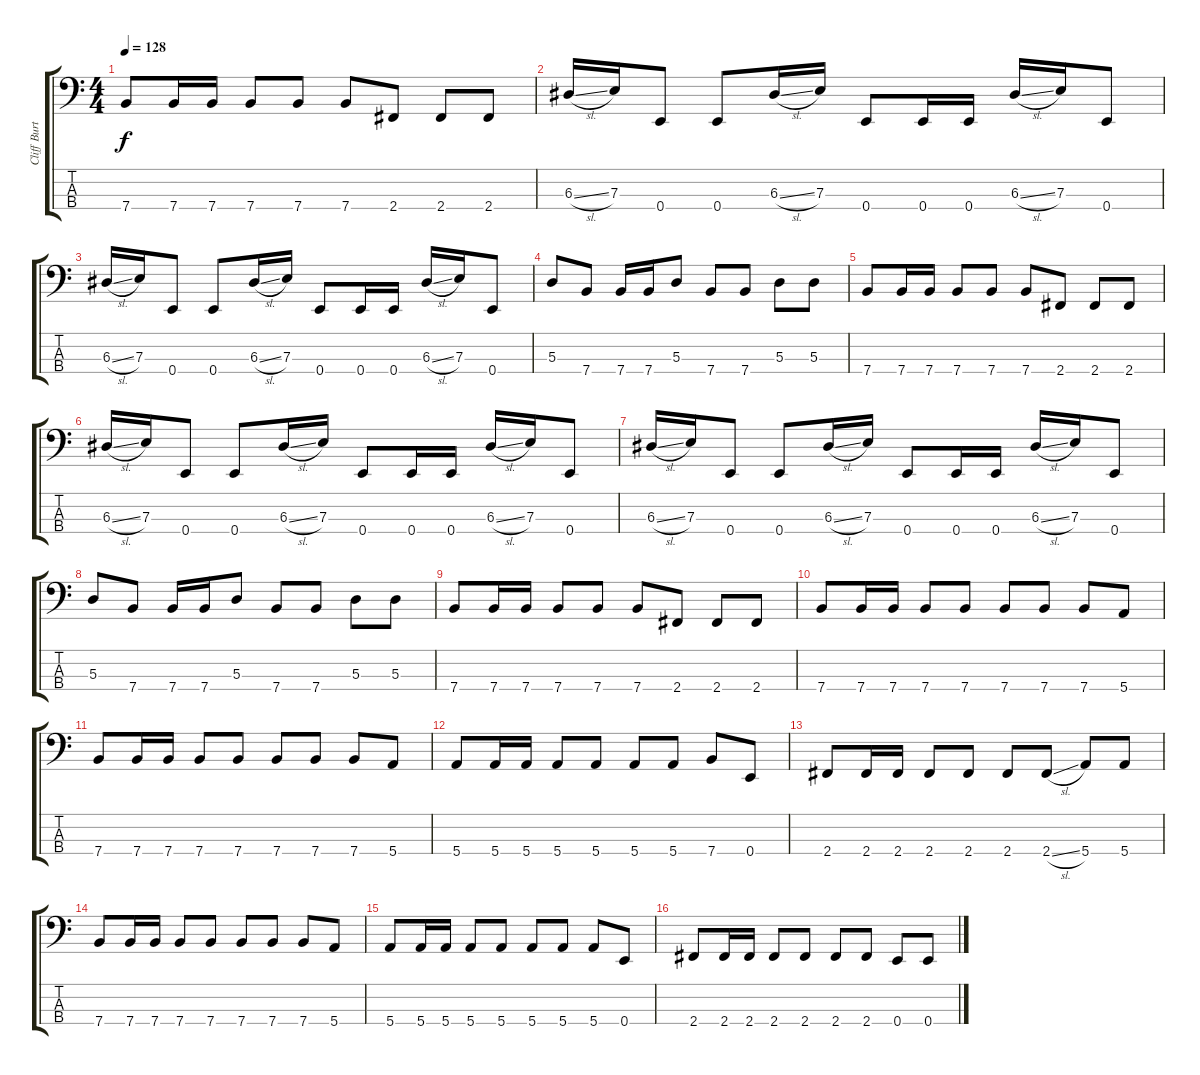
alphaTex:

\track ("Cliff Burton" "Cliff Burt") {instrument electricbassfinger}
\staff {score tabs}
\tuning (G2 D2 A1 E1) {hide}
\ts (4 4)
\tempo 128
\clef f4
\ks c
7.4.8{dy f} 7.4.16 7.4.16 7.4.8 7.4.8 7.4.8 2.4.8 2.4.8 2.4.8 |
6.3{sl}.16 7.3.16 0.4.8 0.4.8 6.3{sl}.16 7.3.16 0.4.8 0.4.16 0.4.16 6.3{sl}.16 7.3.16 0.4.8 |
6.3{sl}.16 7.3.16 0.4.8 0.4.8 6.3{sl}.16 7.3.16 0.4.8 0.4.16 0.4.16 6.3{sl}.16 7.3.16 0.4.8 |
5.3.8 7.4.8 7.4.16 7.4.16 5.3.8 7.4.8 7.4.8 5.3.8 5.3.8 |
7.4.8 7.4.16 7.4.16 7.4.8 7.4.8 7.4.8 2.4.8 2.4.8 2.4.8 |
6.3{sl}.16 7.3.16 0.4.8 0.4.8 6.3{sl}.16 7.3.16 0.4.8 0.4.16 0.4.16 6.3{sl}.16 7.3.16 0.4.8 |
6.3{sl}.16 7.3.16 0.4.8 0.4.8 6.3{sl}.16 7.3.16 0.4.8 0.4.16 0.4.16 6.3{sl}.16 7.3.16 0.4.8 |
5.3.8 7.4.8 7.4.16 7.4.16 5.3.8 7.4.8 7.4.8 5.3.8 5.3.8 |
7.4.8 7.4.16 7.4.16 7.4.8 7.4.8 7.4.8 2.4.8 2.4.8 2.4.8 |
7.4.8 7.4.16 7.4.16 7.4.8 7.4.8 7.4.8 7.4.8 7.4.8 5.4.8 |
7.4.8 7.4.16 7.4.16 7.4.8 7.4.8 7.4.8 7.4.8 7.4.8 5.4.8 |
5.4.8 5.4.16 5.4.16 5.4.8 5.4.8 5.4.8 5.4.8 7.4.8 0.4.8 |
2.4.8 2.4.16 2.4.16 2.4.8 2.4.8 2.4.8 2.4{sl}.8 5.4.8 5.4.8 |
7.4.8 7.4.16 7.4.16 7.4.8 7.4.8 7.4.8 7.4.8 7.4.8 5.4.8 |
5.4.8 5.4.16 5.4.16 5.4.8 5.4.8 5.4.8 5.4.8 5.4.8 0.4.8 |
2.4.8 2.4.16 2.4.16 2.4.8 2.4.8 2.4.8 2.4.8 0.4.8 0.4.8
